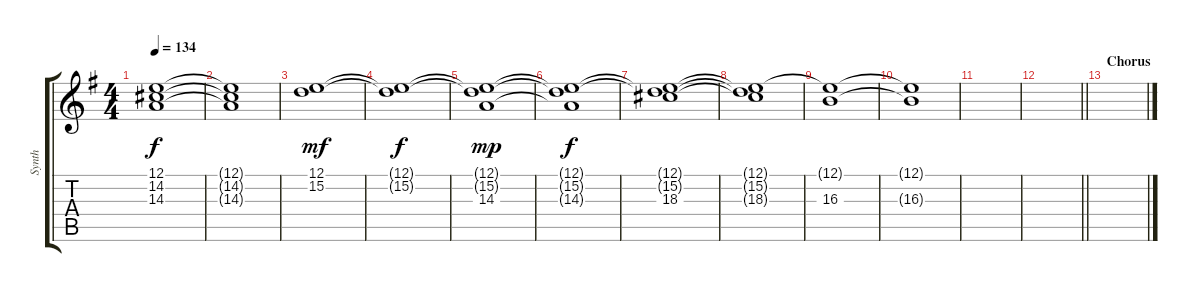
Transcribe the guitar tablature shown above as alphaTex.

\track ("Synth" "Synth") {instrument pad2warm}
\staff {score tabs}
\tuning (E4 B3 G3 D3 A2 E2) {hide}
\ts (4 4)
\tempo 134
\clef g2
\ks eminor
(12.1{t} 14.2 14.3{t}).1{dy f} |
(12.1{t} 14.2{t} 14.3{t}).1 |
(12.1 15.2).1{dy mf volume 6} |
(12.1{t} 15.2{t}).1{dy f} |
(12.1{t} 15.2{t} 14.3).1{dy mp} |
(12.1{t} 15.2{t} 14.3{t}).1{dy f} |
(12.1{t} 15.2{t} 18.3).1 |
(12.1{t} 15.2{t} 18.3{t}).1 |
(12.1{t} 16.3).1 |
(12.1{t} 16.3{t}).1 |
|
\barLineRight lightlight
|
\section ("" "Chorus")
